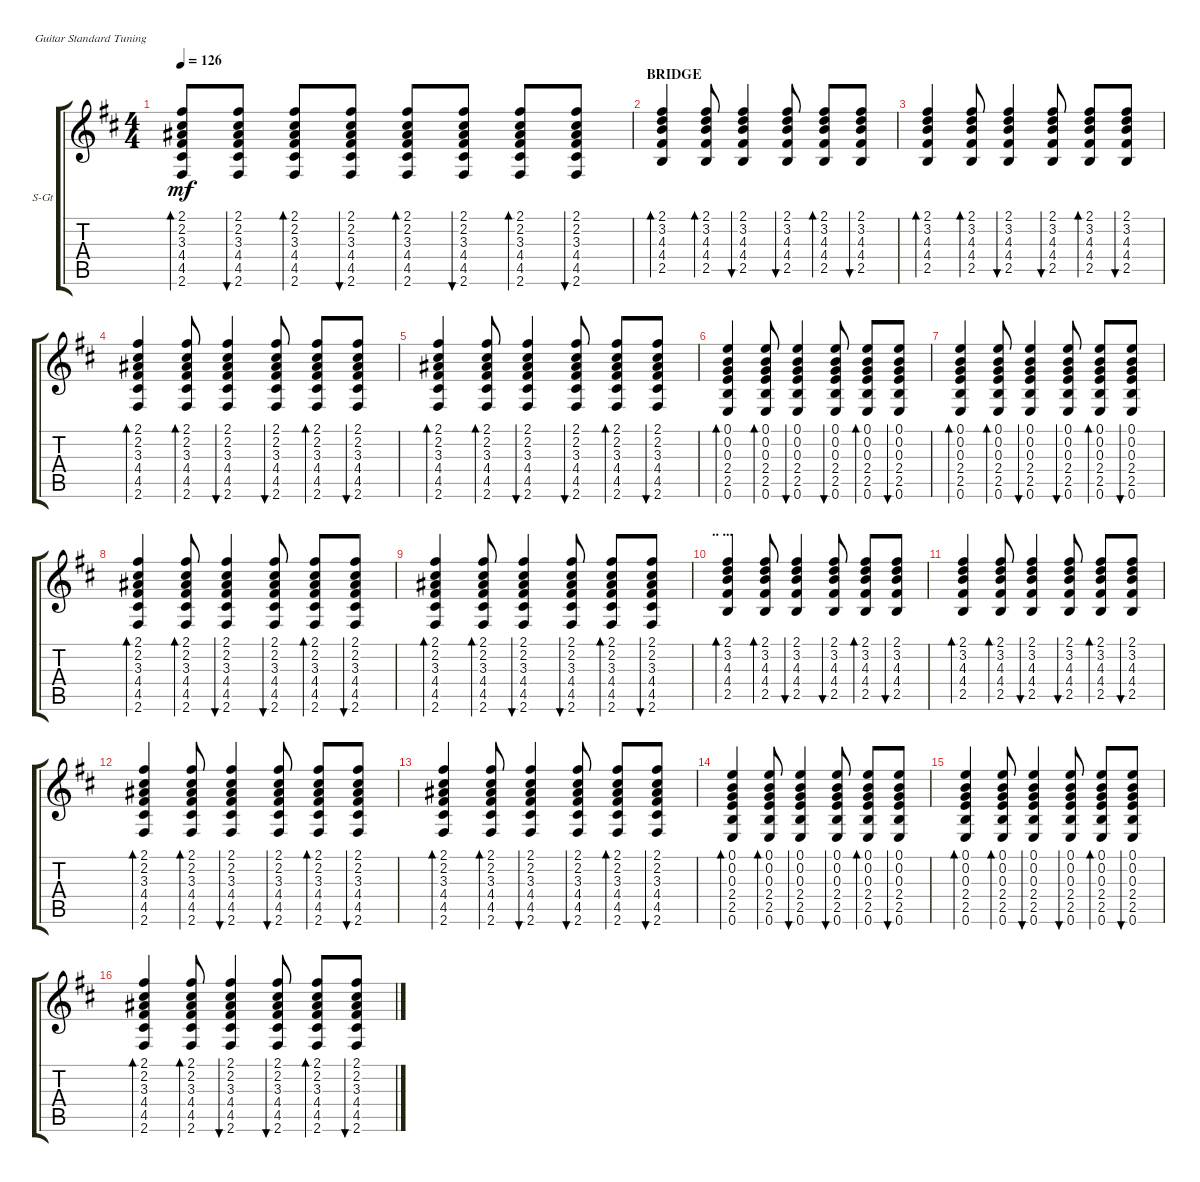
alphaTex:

\defaultSystemsLayout 4
\bracketExtendMode groupsimilarinstruments
\firstSystemTrackNameOrientation horizontal
\otherSystemsTrackNameOrientation horizontal
\track ("Steel Guitar" "S-Gt") {instrument acousticguitarsteel}
\staff {score tabs}
\tuning (E4 B3 G3 D3 A2 E2)
\ts (4 4)
\tempo 126
\clef g2
\ks bminor
(4.4 4.5 3.3 2.2 2.1 2.6).8{bd 30 dy mf} (4.4 4.5 3.3 2.2 2.1 2.6).8{bu 30} (4.4 4.5 3.3 2.2 2.1 2.6).8{bd 30} (4.4 4.5 3.3 2.2 2.1 2.6).8{bu 30} (4.4 4.5 3.3 2.2 2.1 2.6).8{bd 30} (4.4 4.5 3.3 2.2 2.1 2.6).8{bu 30} (4.4 4.5 3.3 2.2 2.1 2.6).8{bd 30} (4.4 4.5 3.3 2.2 2.1 2.6).8{bu 30} |
\section ("" "BRIDGE")
(4.4 2.5 4.3 3.2 2.1).4{bd 30} (4.4 2.5 4.3 3.2 2.1).8{bd 30} (4.4 2.5 4.3 3.2 2.1).4{bu 30} (4.4 2.5 4.3 3.2 2.1).8{bu 30} (4.4 2.5 4.3 3.2 2.1).8{bd 30} (4.4 2.5 4.3 3.2 2.1).8{bu 30} |
(4.4 2.5 4.3 3.2 2.1).4{bd 30} (4.4 2.5 4.3 3.2 2.1).8{bd 30} (4.4 2.5 4.3 3.2 2.1).4{bu 30} (4.4 2.5 4.3 3.2 2.1).8{bu 30} (4.4 2.5 4.3 3.2 2.1).8{bd 30} (4.4 2.5 4.3 3.2 2.1).8{bu 30} |
(4.4 4.5 3.3 2.2 2.1 2.6).4{bd 30} (4.4 4.5 3.3 2.2 2.1 2.6).8{bd 30} (4.4 4.5 3.3 2.2 2.1 2.6).4{bu 30} (4.4 4.5 3.3 2.2 2.1 2.6).8{bu 30} (4.4 4.5 3.3 2.2 2.1 2.6).8{bd 30} (4.4 4.5 3.3 2.2 2.1 2.6).8{bu 30} |
(4.4 4.5 3.3 2.2 2.1 2.6).4{bd 30} (4.4 4.5 3.3 2.2 2.1 2.6).8{bd 30} (4.4 4.5 3.3 2.2 2.1 2.6).4{bu 30} (4.4 4.5 3.3 2.2 2.1 2.6).8{bu 30} (4.4 4.5 3.3 2.2 2.1 2.6).8{bd 30} (4.4 4.5 3.3 2.2 2.1 2.6).8{bu 30} |
(2.4 0.6 2.5 0.3 0.2 0.1).4{bd 30} (2.4 0.6 2.5 0.3 0.2 0.1).8{bd 30} (2.4 0.6 2.5 0.3 0.2 0.1).4{bu 30} (2.4 0.6 2.5 0.3 0.2 0.1).8{bu 30} (2.4 0.6 2.5 0.3 0.2 0.1).8{bd 30} (2.4 0.6 2.5 0.3 0.2 0.1).8{bu 30} |
(2.4 0.6 2.5 0.3 0.2 0.1).4{bd 30} (2.4 0.6 2.5 0.3 0.2 0.1).8{bd 30} (2.4 0.6 2.5 0.3 0.2 0.1).4{bu 30} (2.4 0.6 2.5 0.3 0.2 0.1).8{bu 30} (2.4 0.6 2.5 0.3 0.2 0.1).8{bd 30} (2.4 0.6 2.5 0.3 0.2 0.1).8{bu 30} |
(4.4 4.5 3.3 2.2 2.1 2.6).4{bd 30} (4.4 4.5 3.3 2.2 2.1 2.6).8{bd 30} (4.4 4.5 3.3 2.2 2.1 2.6).4{bu 30} (4.4 4.5 3.3 2.2 2.1 2.6).8{bu 30} (4.4 4.5 3.3 2.2 2.1 2.6).8{bd 30} (4.4 4.5 3.3 2.2 2.1 2.6).8{bu 30} |
(4.4 4.5 3.3 2.2 2.1 2.6).4{bd 30} (4.4 4.5 3.3 2.2 2.1 2.6).8{bd 30} (4.4 4.5 3.3 2.2 2.1 2.6).4{bu 30} (4.4 4.5 3.3 2.2 2.1 2.6).8{bu 30} (4.4 4.5 3.3 2.2 2.1 2.6).8{bd 30} (4.4 4.5 3.3 2.2 2.1 2.6).8{bu 30} |
\section ("" ".. ...")
(4.4 2.5 4.3 3.2 2.1).4{bd 30} (4.4 2.5 4.3 3.2 2.1).8{bd 30} (4.4 2.5 4.3 3.2 2.1).4{bu 30} (4.4 2.5 4.3 3.2 2.1).8{bu 30} (4.4 2.5 4.3 3.2 2.1).8{bd 30} (4.4 2.5 4.3 3.2 2.1).8{bu 30} |
(4.4 2.5 4.3 3.2 2.1).4{bd 30} (4.4 2.5 4.3 3.2 2.1).8{bd 30} (4.4 2.5 4.3 3.2 2.1).4{bu 30} (4.4 2.5 4.3 3.2 2.1).8{bu 30} (4.4 2.5 4.3 3.2 2.1).8{bd 30} (4.4 2.5 4.3 3.2 2.1).8{bu 30} |
(4.4 4.5 3.3 2.2 2.1 2.6).4{bd 30} (4.4 4.5 3.3 2.2 2.1 2.6).8{bd 30} (4.4 4.5 3.3 2.2 2.1 2.6).4{bu 30} (4.4 4.5 3.3 2.2 2.1 2.6).8{bu 30} (4.4 4.5 3.3 2.2 2.1 2.6).8{bd 30} (4.4 4.5 3.3 2.2 2.1 2.6).8{bu 30} |
(4.4 4.5 3.3 2.2 2.1 2.6).4{bd 30} (4.4 4.5 3.3 2.2 2.1 2.6).8{bd 30} (4.4 4.5 3.3 2.2 2.1 2.6).4{bu 30} (4.4 4.5 3.3 2.2 2.1 2.6).8{bu 30} (4.4 4.5 3.3 2.2 2.1 2.6).8{bd 30} (4.4 4.5 3.3 2.2 2.1 2.6).8{bu 30} |
(2.4 0.6 2.5 0.3 0.2 0.1).4{bd 30} (2.4 0.6 2.5 0.3 0.2 0.1).8{bd 30} (2.4 0.6 2.5 0.3 0.2 0.1).4{bu 30} (2.4 0.6 2.5 0.3 0.2 0.1).8{bu 30} (2.4 0.6 2.5 0.3 0.2 0.1).8{bd 30} (2.4 0.6 2.5 0.3 0.2 0.1).8{bu 30} |
(2.4 0.6 2.5 0.3 0.2 0.1).4{bd 30} (2.4 0.6 2.5 0.3 0.2 0.1).8{bd 30} (2.4 0.6 2.5 0.3 0.2 0.1).4{bu 30} (2.4 0.6 2.5 0.3 0.2 0.1).8{bu 30} (2.4 0.6 2.5 0.3 0.2 0.1).8{bd 30} (2.4 0.6 2.5 0.3 0.2 0.1).8{bu 30} |
(4.4 4.5 3.3 2.2 2.1 2.6).4{bd 30} (4.4 4.5 3.3 2.2 2.1 2.6).8{bd 30} (4.4 4.5 3.3 2.2 2.1 2.6).4{bu 30} (4.4 4.5 3.3 2.2 2.1 2.6).8{bu 30} (4.4 4.5 3.3 2.2 2.1 2.6).8{bd 30} (4.4 4.5 3.3 2.2 2.1 2.6).8{bu 30}
